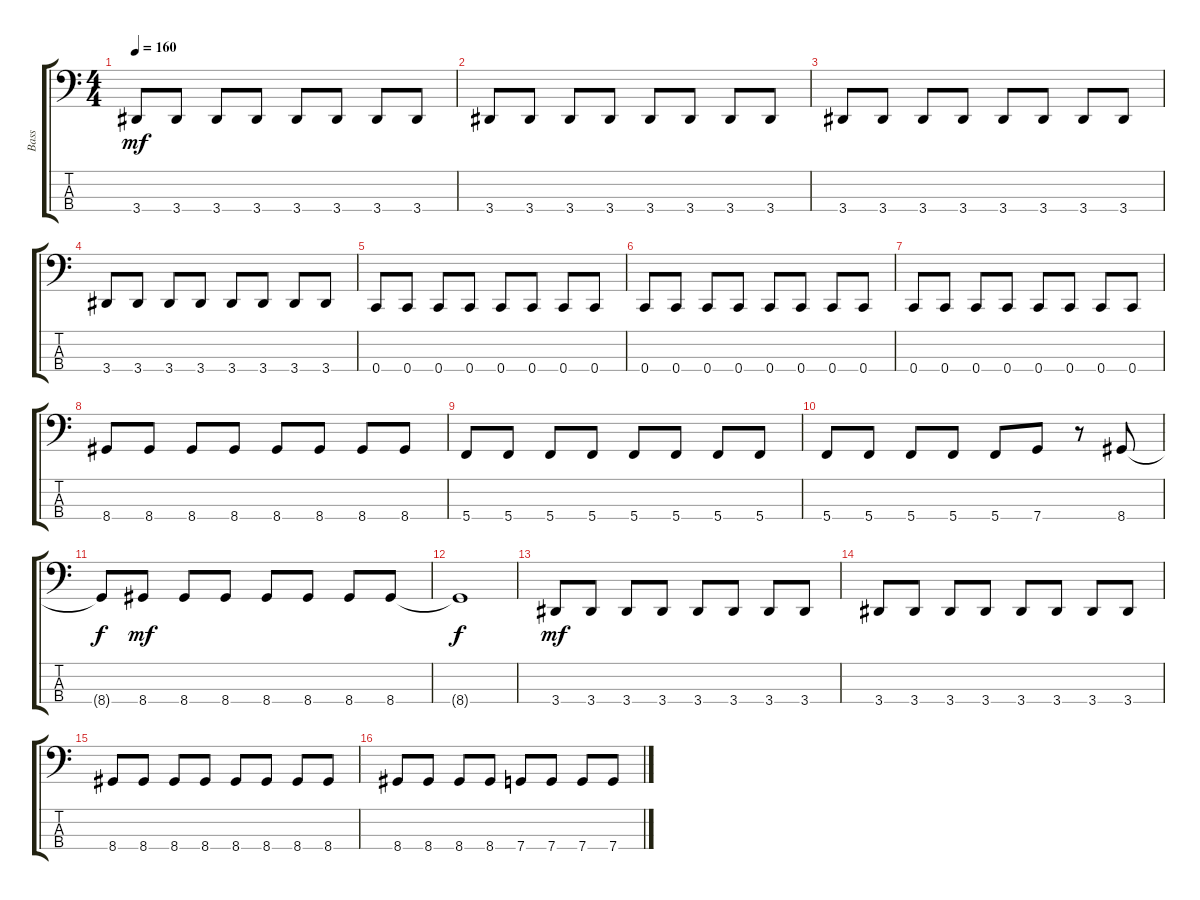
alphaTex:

\track ("Bass" "Bass") {instrument electricbasspick}
\staff {score tabs}
\tuning (F2 C2 G1 C1) {hide}
\ts (4 4)
\tempo 160
\clef f4
\ks c
3.4.8{dy mf} 3.4.8 3.4.8 3.4.8 3.4.8 3.4.8 3.4.8 3.4.8 |
3.4.8 3.4.8 3.4.8 3.4.8 3.4.8 3.4.8 3.4.8 3.4.8 |
3.4.8 3.4.8 3.4.8 3.4.8 3.4.8 3.4.8 3.4.8 3.4.8 |
3.4.8 3.4.8 3.4.8 3.4.8 3.4.8 3.4.8 3.4.8 3.4.8 |
0.4.8 0.4.8 0.4.8 0.4.8 0.4.8 0.4.8 0.4.8 0.4.8 |
0.4.8 0.4.8 0.4.8 0.4.8 0.4.8 0.4.8 0.4.8 0.4.8 |
0.4.8 0.4.8 0.4.8 0.4.8 0.4.8 0.4.8 0.4.8 0.4.8 |
8.4.8 8.4.8 8.4.8 8.4.8 8.4.8 8.4.8 8.4.8 8.4.8 |
5.4.8 5.4.8 5.4.8 5.4.8 5.4.8 5.4.8 5.4.8 5.4.8 |
5.4.8 5.4.8 5.4.8 5.4.8 5.4.8 7.4.8 r.8 8.4.8 |
8.4{t}.8{dy f} 8.4.8{dy mf} 8.4.8 8.4.8 8.4.8 8.4.8 8.4.8 8.4.8 |
8.4{t}.1{dy f} |
3.4.8{dy mf} 3.4.8 3.4.8 3.4.8 3.4.8 3.4.8 3.4.8 3.4.8 |
3.4.8 3.4.8 3.4.8 3.4.8 3.4.8 3.4.8 3.4.8 3.4.8 |
8.4.8 8.4.8 8.4.8 8.4.8 8.4.8 8.4.8 8.4.8 8.4.8 |
8.4.8 8.4.8 8.4.8 8.4.8 7.4.8 7.4.8 7.4.8 7.4.8
